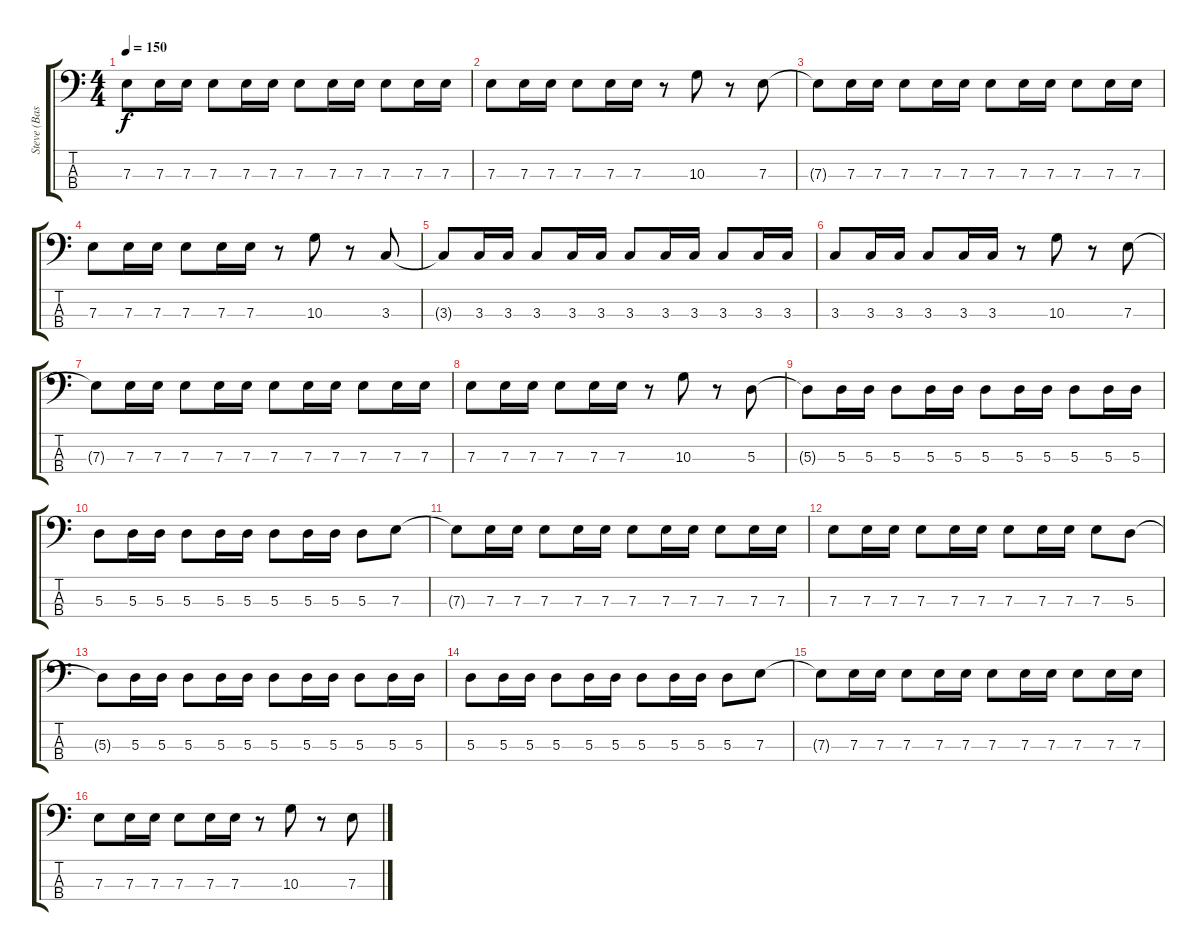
\track ("Steve (Bass)" "Steve (Bas") {instrument electricbassfinger}
\staff {score tabs}
\tuning (G2 D2 A1 E1) {hide}
\ts (4 4)
\tempo 150
\clef f4
\ks c
7.3{t}.8{dy f} 7.3.16 7.3.16 7.3.8 7.3.16 7.3.16 7.3.8 7.3.16 7.3.16 7.3.8 7.3.16 7.3.16 |
7.3.8 7.3.16 7.3.16 7.3.8 7.3.16 7.3.16 r.8 10.3.8 r.8 7.3.8 |
7.3{t}.8 7.3.16 7.3.16 7.3.8 7.3.16 7.3.16 7.3.8 7.3.16 7.3.16 7.3.8 7.3.16 7.3.16 |
7.3.8 7.3.16 7.3.16 7.3.8 7.3.16 7.3.16 r.8 10.3.8 r.8 3.3.8 |
3.3{t}.8 3.3.16 3.3.16 3.3.8 3.3.16 3.3.16 3.3.8 3.3.16 3.3.16 3.3.8 3.3.16 3.3.16 |
3.3.8 3.3.16 3.3.16 3.3.8 3.3.16 3.3.16 r.8 10.3.8 r.8 7.3.8 |
7.3{t}.8 7.3.16 7.3.16 7.3.8 7.3.16 7.3.16 7.3.8 7.3.16 7.3.16 7.3.8 7.3.16 7.3.16 |
7.3.8 7.3.16 7.3.16 7.3.8 7.3.16 7.3.16 r.8 10.3.8 r.8 5.3.8 |
5.3{t}.8 5.3.16 5.3.16 5.3.8 5.3.16 5.3.16 5.3.8 5.3.16 5.3.16 5.3.8 5.3.16 5.3.16 |
5.3.8 5.3.16 5.3.16 5.3.8 5.3.16 5.3.16 5.3.8 5.3.16 5.3.16 5.3.8 7.3.8 |
7.3{t}.8 7.3.16 7.3.16 7.3.8 7.3.16 7.3.16 7.3.8 7.3.16 7.3.16 7.3.8 7.3.16 7.3.16 |
7.3.8 7.3.16 7.3.16 7.3.8 7.3.16 7.3.16 7.3.8 7.3.16 7.3.16 7.3.8 5.3.8 |
5.3{t}.8 5.3.16 5.3.16 5.3.8 5.3.16 5.3.16 5.3.8 5.3.16 5.3.16 5.3.8 5.3.16 5.3.16 |
5.3.8 5.3.16 5.3.16 5.3.8 5.3.16 5.3.16 5.3.8 5.3.16 5.3.16 5.3.8 7.3.8 |
7.3{t}.8 7.3.16 7.3.16 7.3.8 7.3.16 7.3.16 7.3.8 7.3.16 7.3.16 7.3.8 7.3.16 7.3.16 |
7.3.8 7.3.16 7.3.16 7.3.8 7.3.16 7.3.16 r.8 10.3.8 r.8 7.3.8
